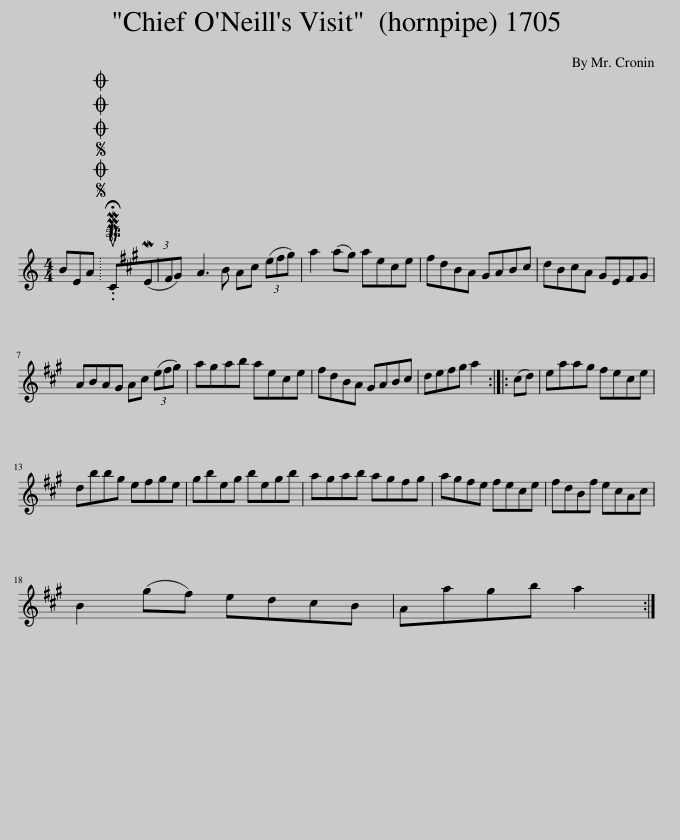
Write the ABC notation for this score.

X:1
L:1/8
M:4/4
I:linebreak $
K:C
V:1 treble
V:1
 BEA |SOSOOO .!fermata!PMTuC(3(ME^F^G) | A3 B A^c (3(e^f^g) | a2 (a^g) ae^ce | ^fdBA ^GAB^c | %5
 dB^cA ^GE^FG |$ ABA^G A^c (3(e^f^g) | a^gab ae^ce | ^fdBA ^GAB^c | de^f^g a2 :: %10
 (^cd) | eaa^g ^fe^ce |$ dbb^g e^fge | ^gbeg begb | a^gab ag^fg | %15
 a^g^fe fe^ce | ^fdBf e^cAc |$ B2 (^g^f) ed^cB | Aa^gb a2 :| %19
